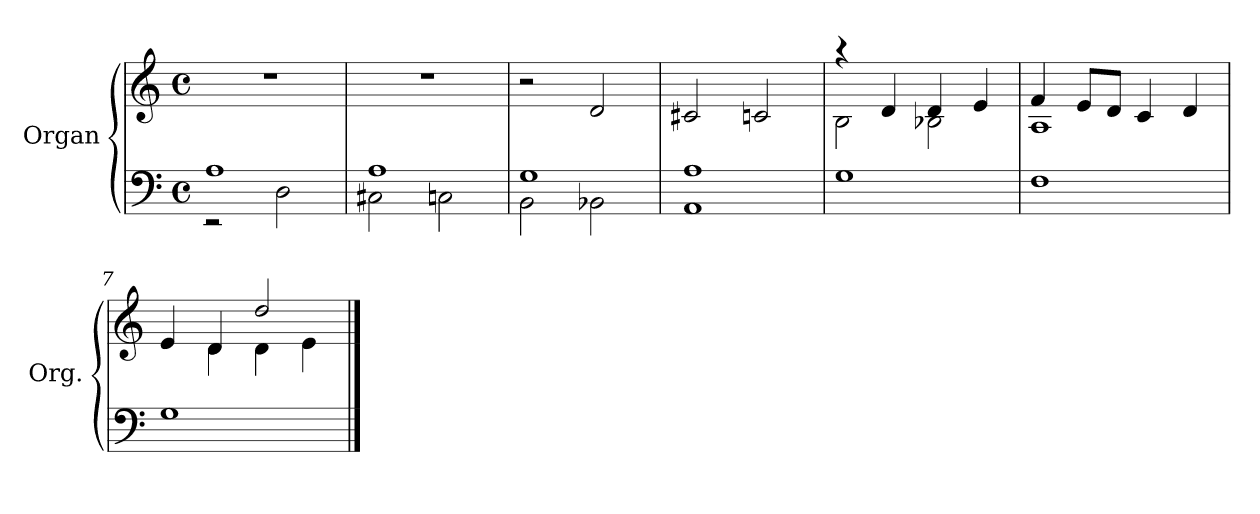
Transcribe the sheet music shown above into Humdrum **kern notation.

**kern	**kern
*part1	*part1
*staff2	*staff1
*I"Organ	*
*I'Org.	*
*clefF4	*clefG2
*k[]	*k[]
*a:	*a:
*M4/4	*M4/4
*met(c)	*met(c)
=1	=1
*^	*
1A	2rEE	1r
.	2D\	.
=2	=2	=2
1A	2C#X\	1r
.	2Cn\	.
=3	=3	=3
1G	2BB\	2r
.	2BB-X\	2d/
=4	=4	=4
1A	1AA	2c#X/
.	.	2cn/
*v	*v	*
!!LO:LB:g=z
=5	=5
*	*^
1G	4raa	2B\
.	4d/	.
.	4d/	2B-X\
.	4e/	.
=6	=6	=6
1F	4f/	1A
.	8e/L	.
.	8d/J	.
.	4c/	.
.	4d/	.
=7	=7	=7
1G	4e/	4ryy
.	4d/	4d\
.	2dd/	4d\
.	.	4e\
*	*v	*v
==	==
*-	*-
